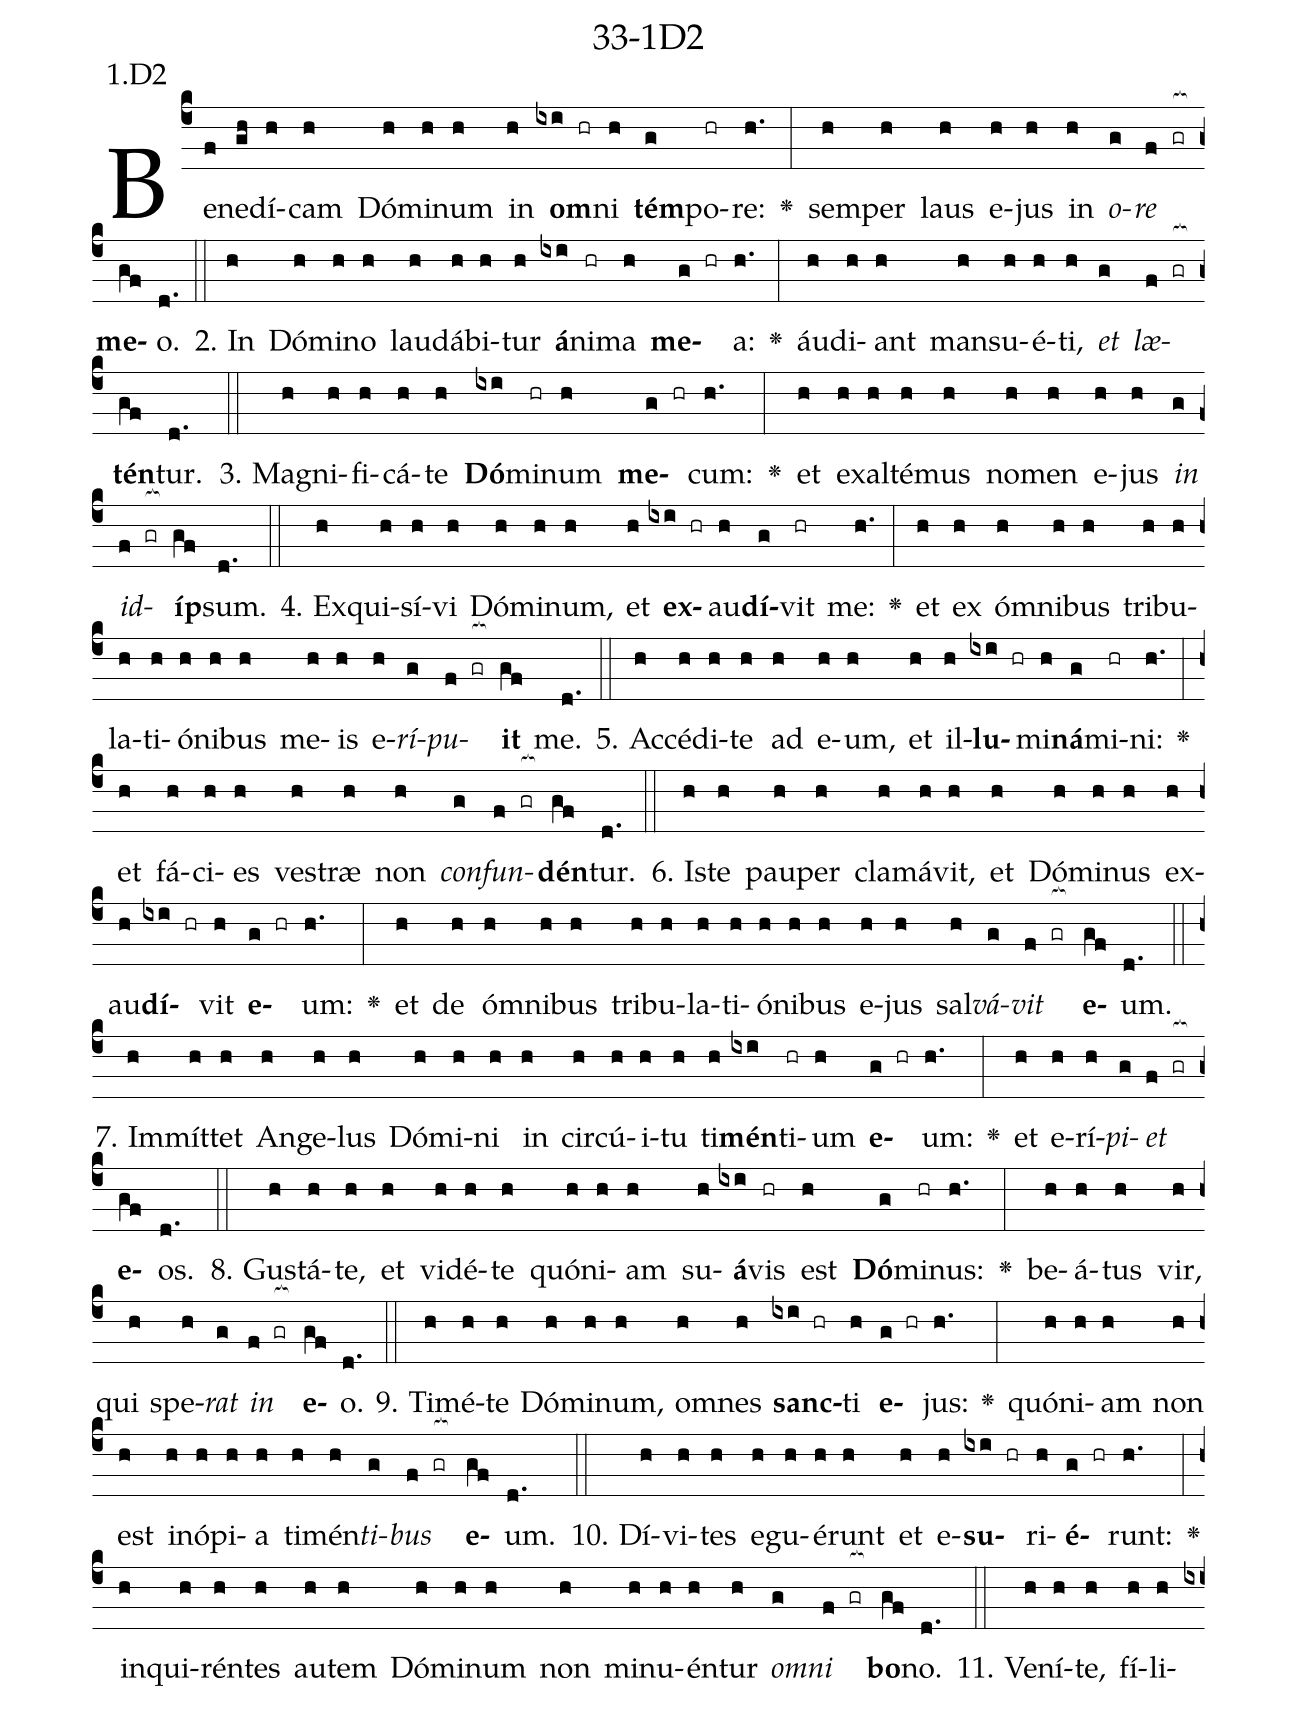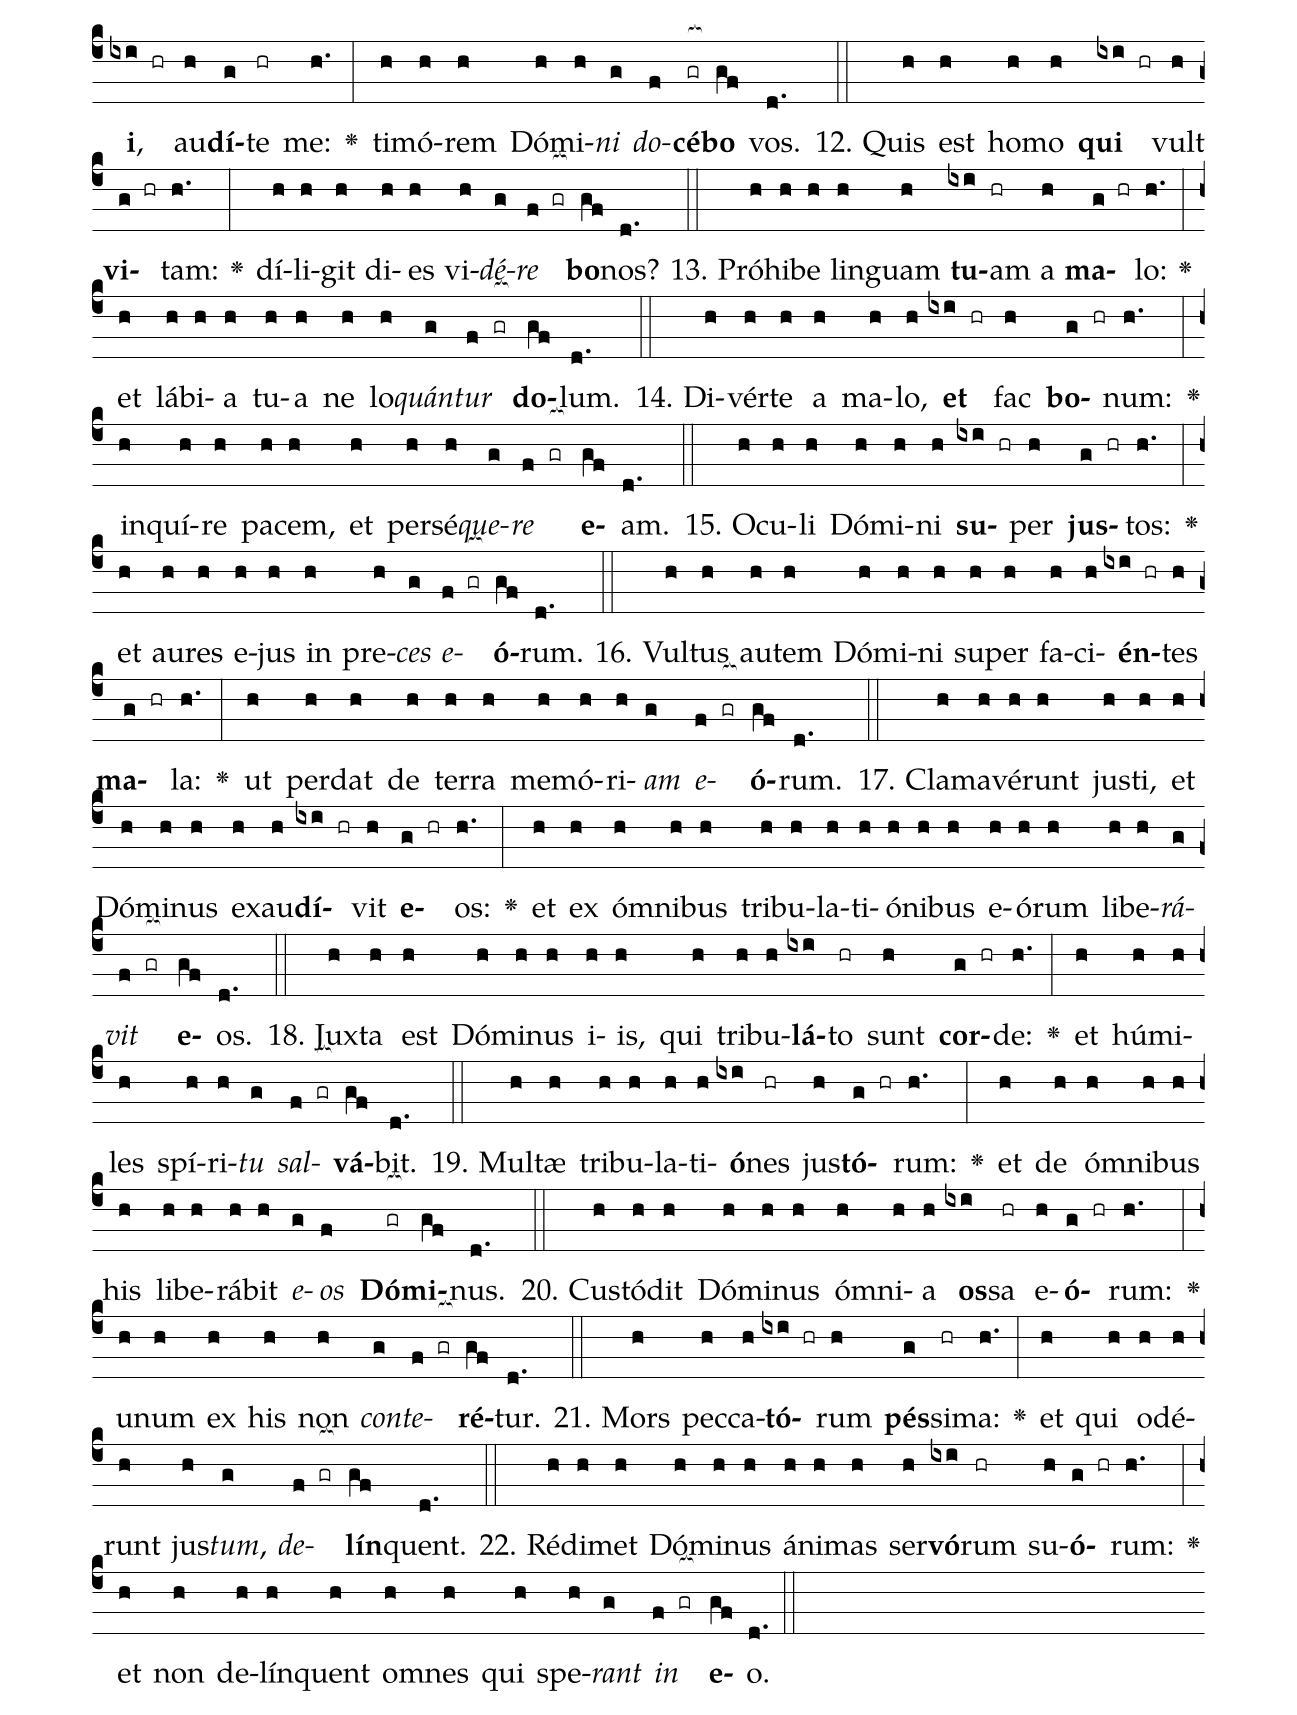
name: 33-1D2;
annotation: 1.D2;
%%
(c4)Be(f)ne(gh)dí(h)cam(h) Dó(h)mi(h)num(h) in(h) <b>om</b>(ixi hr)ni(h) <b>tém</b>(g)po(hr)re:(h.) <v>\greheightstar</v>(:) sem(h)per(h) laus(h) e(h)jus(h) in(h) <i>o</i>(g)<i>re</i>(f gr[ocb:1{]) <b>me</b>(gf[ocb:0}])o.(d.) (::)
2. In(h) Dó(h)mi(h)no(h) lau(h)dá(h)bi(h)tur(h) <b>á</b>(ixi)ni(hr)ma(h) <b>me</b>(g hr)a:(h.) <v>\greheightstar</v>(:) áu(h)di(h)ant(h) man(h)su(h)é(h)ti,(h) <i>et</i>(g) <i>læ</i>(f gr[ocb:1{])<b>tén</b>(gf[ocb:0}])tur.(d.) (::)
3. Ma(h)gni(h)fi(h)cá(h)te(h) <b>Dó</b>(ixi)mi(hr)num(h) <b>me</b>(g hr)cum:(h.) <v>\greheightstar</v>(:) et(h) ex(h)al(h)té(h)mus(h) no(h)men(h) e(h)jus(h) <i>in</i>(g) <i>id</i>(f gr[ocb:1{])<b>íp</b>(gf[ocb:0}])sum.(d.) (::)
4. Ex(h)qui(h)sí(h)vi(h) Dó(h)mi(h)num,(h) et(h) <b>ex</b>(ixi hr)au(h)<b>dí</b>(g)vit(hr) me:(h.) <v>\greheightstar</v>(:) et(h) ex(h) óm(h)ni(h)bus(h) tri(h)bu(h)la(h)ti(h)ó(h)ni(h)bus(h) me(h)is(h) e(h)<i>rí</i>(g)<i>pu</i>(f gr[ocb:1{])<b>it</b>(gf[ocb:0}]) me.(d.) (::)
5. Ac(h)cé(h)di(h)te(h) ad(h) e(h)um,(h) et(h) il(h)<b>lu</b>(ixi hr)mi(h)<b>ná</b>(g)mi(hr)ni:(h.) <v>\greheightstar</v>(:) et(h) fá(h)ci(h)es(h) ves(h)træ(h) non(h) <i>con</i>(g)<i>fun</i>(f gr[ocb:1{])<b>dén</b>(gf[ocb:0}])tur.(d.) (::)
6. Is(h)te(h) pau(h)per(h) cla(h)má(h)vit,(h) et(h) Dó(h)mi(h)nus(h) ex(h)au(h)<b>dí</b>(ixi hr)vit(h) <b>e</b>(g hr)um:(h.) <v>\greheightstar</v>(:) et(h) de(h) óm(h)ni(h)bus(h) tri(h)bu(h)la(h)ti(h)ó(h)ni(h)bus(h) e(h)jus(h) sal(h)<i>vá</i>(g)<i>vit</i>(f gr[ocb:1{]) <b>e</b>(gf[ocb:0}])um.(d.) (::)
7. Im(h)mít(h)tet(h) An(h)ge(h)lus(h) Dó(h)mi(h)ni(h) in(h) cir(h)cú(h)i(h)tu(h) ti(h)<b>mén</b>(ixi)ti(hr)um(h) <b>e</b>(g hr)um:(h.) <v>\greheightstar</v>(:) et(h) e(h)rí(h)<i>pi</i>(g)<i>et</i>(f gr[ocb:1{]) <b>e</b>(gf[ocb:0}])os.(d.) (::)
8. Gus(h)tá(h)te,(h) et(h) vi(h)dé(h)te(h) quón(h)i(h)am(h) su(h)<b>á</b>(ixi)vis(hr) est(h) <b>Dó</b>(g)mi(hr)nus:(h.) <v>\greheightstar</v>(:) be(h)á(h)tus(h) vir,(h) qui(h) spe(h)<i>rat</i>(g) <i>in</i>(f gr[ocb:1{]) <b>e</b>(gf[ocb:0}])o.(d.) (::)
9. Ti(h)mé(h)te(h) Dó(h)mi(h)num,(h) om(h)nes(h) <b>sanc</b>(ixi hr)ti(h) <b>e</b>(g hr)jus:(h.) <v>\greheightstar</v>(:) quón(h)i(h)am(h) non(h) est(h) in(h)ó(h)pi(h)a(h) ti(h)mén(h)<i>ti</i>(g)<i>bus</i>(f gr[ocb:1{]) <b>e</b>(gf[ocb:0}])um.(d.) (::)
10. Dí(h)vi(h)tes(h) e(h)gu(h)é(h)runt(h) et(h) e(h)<b>su</b>(ixi hr)ri(h)<b>é</b>(g hr)runt:(h.) <v>\greheightstar</v>(:) in(h)qui(h)rén(h)tes(h) au(h)tem(h) Dó(h)mi(h)num(h) non(h) mi(h)nu(h)én(h)tur(h) <i>om</i>(g)<i>ni</i>(f gr[ocb:1{]) <b>bo</b>(gf[ocb:0}])no.(d.) (::)
11. Ve(h)ní(h)te,(h) fí(h)li(h)<b>i</b>,(ixi hr) au(h)<b>dí</b>(g)te(hr) me:(h.) <v>\greheightstar</v>(:) ti(h)mó(h)rem(h) Dó(h)mi(h)<i>ni</i>(g) <i>do</i>(f)<b>cé</b>(gr[ocb:1{])<b>bo</b>(gf[ocb:0}]) vos.(d.) (::)
12. Quis(h) est(h) ho(h)mo(h) <b>qui</b>(ixi hr) vult(h) <b>vi</b>(g hr)tam:(h.) <v>\greheightstar</v>(:) dí(h)li(h)git(h) di(h)es(h) vi(h)<i>dé</i>(g)<i>re</i>(f gr[ocb:1{]) <b>bo</b>(gf[ocb:0}])nos?(d.) (::)
13. Pró(h)hi(h)be(h) lin(h)guam(h) <b>tu</b>(ixi)am(hr) a(h) <b>ma</b>(g hr)lo:(h.) <v>\greheightstar</v>(:) et(h) lá(h)bi(h)a(h) tu(h)a(h) ne(h) lo(h)<i>quán</i>(g)<i>tur</i>(f gr[ocb:1{]) <b>do</b>(gf[ocb:0}])lum.(d.) (::)
14. Di(h)vér(h)te(h) a(h) ma(h)lo,(h) <b>et</b>(ixi hr) fac(h) <b>bo</b>(g hr)num:(h.) <v>\greheightstar</v>(:) in(h)quí(h)re(h) pa(h)cem,(h) et(h) per(h)sé(h)<i>que</i>(g)<i>re</i>(f gr[ocb:1{]) <b>e</b>(gf[ocb:0}])am.(d.) (::)
15. O(h)cu(h)li(h) Dó(h)mi(h)ni(h) <b>su</b>(ixi hr)per(h) <b>jus</b>(g hr)tos:(h.) <v>\greheightstar</v>(:) et(h) au(h)res(h) e(h)jus(h) in(h) pre(h)<i>ces</i>(g) <i>e</i>(f gr[ocb:1{])<b>ó</b>(gf[ocb:0}])rum.(d.) (::)
16. Vul(h)tus(h) au(h)tem(h) Dó(h)mi(h)ni(h) su(h)per(h) fa(h)ci(h)<b>én</b>(ixi hr)tes(h) <b>ma</b>(g hr)la:(h.) <v>\greheightstar</v>(:) ut(h) per(h)dat(h) de(h) ter(h)ra(h) me(h)mó(h)ri(h)<i>am</i>(g) <i>e</i>(f gr[ocb:1{])<b>ó</b>(gf[ocb:0}])rum.(d.) (::)
17. Cla(h)ma(h)vé(h)runt(h) jus(h)ti,(h) et(h) Dó(h)mi(h)nus(h) ex(h)au(h)<b>dí</b>(ixi hr)vit(h) <b>e</b>(g hr)os:(h.) <v>\greheightstar</v>(:) et(h) ex(h) óm(h)ni(h)bus(h) tri(h)bu(h)la(h)ti(h)ó(h)ni(h)bus(h) e(h)ó(h)rum(h) li(h)be(h)<i>rá</i>(g)<i>vit</i>(f gr[ocb:1{]) <b>e</b>(gf[ocb:0}])os.(d.) (::)
18. Jux(h)ta(h) est(h) Dó(h)mi(h)nus(h) i(h)is,(h) qui(h) tri(h)bu(h)<b>lá</b>(ixi)to(hr) sunt(h) <b>cor</b>(g hr)de:(h.) <v>\greheightstar</v>(:) et(h) hú(h)mi(h)les(h) spí(h)ri(h)<i>tu</i>(g) <i>sal</i>(f gr[ocb:1{])<b>vá</b>(gf[ocb:0}])bit.(d.) (::)
19. Mul(h)tæ(h) tri(h)bu(h)la(h)ti(h)<b>ó</b>(ixi)nes(hr) jus(h)<b>tó</b>(g hr)rum:(h.) <v>\greheightstar</v>(:) et(h) de(h) óm(h)ni(h)bus(h) his(h) li(h)be(h)rá(h)bit(h) <i>e</i>(g)<i>os</i>(f) <b>Dó</b>(gr[ocb:1{])<b>mi</b>(gf[ocb:0}])nus.(d.) (::)
20. Cus(h)tó(h)dit(h) Dó(h)mi(h)nus(h) óm(h)ni(h)a(h) <b>os</b>(ixi)sa(hr) e(h)<b>ó</b>(g hr)rum:(h.) <v>\greheightstar</v>(:) u(h)num(h) ex(h) his(h) non(h) <i>con</i>(g)<i>te</i>(f gr[ocb:1{])<b>ré</b>(gf[ocb:0}])tur.(d.) (::)
21. Mors(h) pec(h)ca(h)<b>tó</b>(ixi hr)rum(h) <b>pés</b>(g)si(hr)ma:(h.) <v>\greheightstar</v>(:) et(h) qui(h) o(h)dé(h)runt(h) jus(h)<i>tum</i>,(g) <i>de</i>(f gr[ocb:1{])<b>lín</b>(gf[ocb:0}])quent.(d.) (::)
22. Réd(h)i(h)met(h) Dó(h)mi(h)nus(h) á(h)ni(h)mas(h) ser(h)<b>vó</b>(ixi)rum(hr) su(h)<b>ó</b>(g hr)rum:(h.) <v>\greheightstar</v>(:) et(h) non(h) de(h)lín(h)quent(h) om(h)nes(h) qui(h) spe(h)<i>rant</i>(g) <i>in</i>(f gr[ocb:1{]) <b>e</b>(gf[ocb:0}])o.(d.) (::)
